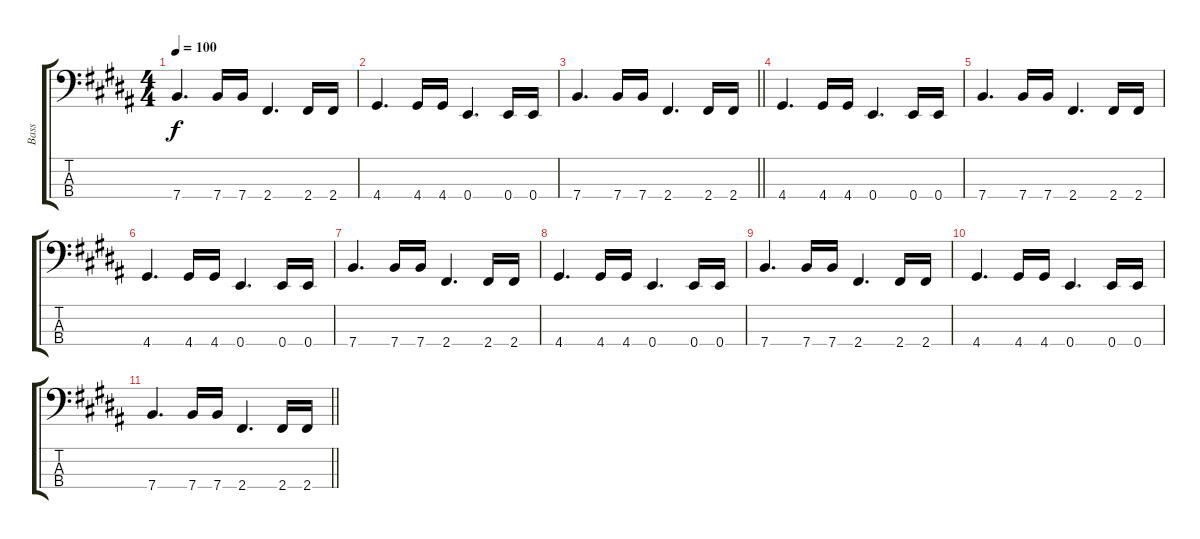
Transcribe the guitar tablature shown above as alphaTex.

\track ("Bass" "Bass") {instrument electricbasspick}
\staff {score tabs}
\tuning (G2 D2 A1 E1) {hide}
\ts (4 4)
\tempo 100
\clef f4
\ks b
7.4.4{d dy f} 7.4.16 7.4.16 2.4.4{d} 2.4.16 2.4.16 |
4.4.4{d} 4.4.16 4.4.16 0.4.4{d} 0.4.16 0.4.16 |
\barLineRight lightlight
7.4.4{d} 7.4.16 7.4.16 2.4.4{d} 2.4.16 2.4.16 |
4.4.4{d} 4.4.16 4.4.16 0.4.4{d} 0.4.16 0.4.16 |
7.4.4{d} 7.4.16 7.4.16 2.4.4{d} 2.4.16 2.4.16 |
4.4.4{d} 4.4.16 4.4.16 0.4.4{d} 0.4.16 0.4.16 |
7.4.4{d} 7.4.16 7.4.16 2.4.4{d} 2.4.16 2.4.16 |
4.4.4{d} 4.4.16 4.4.16 0.4.4{d} 0.4.16 0.4.16 |
7.4.4{d} 7.4.16 7.4.16 2.4.4{d} 2.4.16 2.4.16 |
4.4.4{d} 4.4.16 4.4.16 0.4.4{d} 0.4.16 0.4.16 |
\barLineRight lightlight
7.4.4{d} 7.4.16 7.4.16 2.4.4{d} 2.4.16 2.4.16
